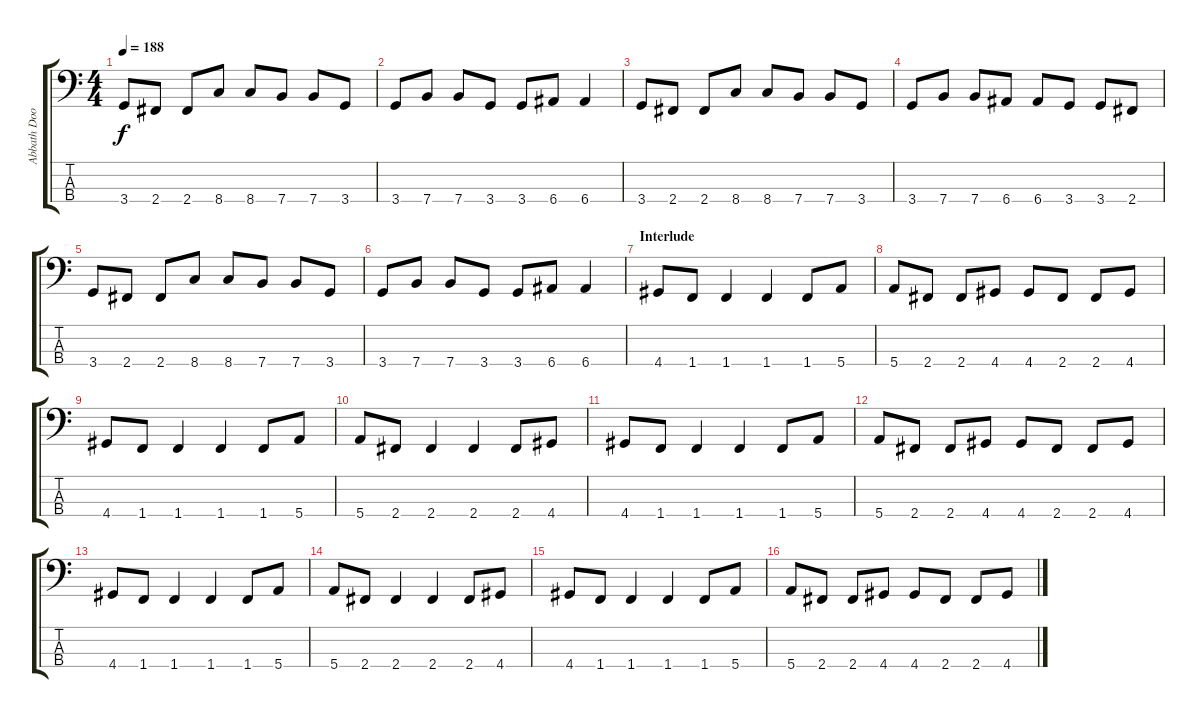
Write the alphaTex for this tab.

\track ("Abbath Doom Occulta" "Abbath Doo") {instrument electricbasspick}
\staff {score tabs}
\tuning (G2 D2 A1 E1) {hide}
\ts (4 4)
\tempo 188
\clef f4
\ks c
3.4.8{dy f} 2.4.8 2.4.8 8.4.8 8.4.8 7.4.8 7.4.8 3.4.8 |
3.4.8 7.4.8 7.4.8 3.4.8 3.4.8 6.4.8 6.4.4 |
3.4.8 2.4.8 2.4.8 8.4.8 8.4.8 7.4.8 7.4.8 3.4.8 |
3.4.8 7.4.8 7.4.8 6.4.8 6.4.8 3.4.8 3.4.8 2.4.8 |
3.4.8 2.4.8 2.4.8 8.4.8 8.4.8 7.4.8 7.4.8 3.4.8 |
3.4.8 7.4.8 7.4.8 3.4.8 3.4.8 6.4.8 6.4.4 |
\section ("" "Interlude")
4.4.8 1.4.8 1.4.4 1.4.4 1.4.8 5.4.8 |
5.4.8 2.4.8 2.4.8 4.4.8 4.4.8 2.4.8 2.4.8 4.4.8 |
4.4.8 1.4.8 1.4.4 1.4.4 1.4.8 5.4.8 |
5.4.8 2.4.8 2.4.4 2.4.4 2.4.8 4.4.8 |
4.4.8 1.4.8 1.4.4 1.4.4 1.4.8 5.4.8 |
5.4.8 2.4.8 2.4.8 4.4.8 4.4.8 2.4.8 2.4.8 4.4.8 |
4.4.8 1.4.8 1.4.4 1.4.4 1.4.8 5.4.8 |
5.4.8 2.4.8 2.4.4 2.4.4 2.4.8 4.4.8 |
4.4.8 1.4.8 1.4.4 1.4.4 1.4.8 5.4.8 |
5.4.8 2.4.8 2.4.8 4.4.8 4.4.8 2.4.8 2.4.8 4.4.8
